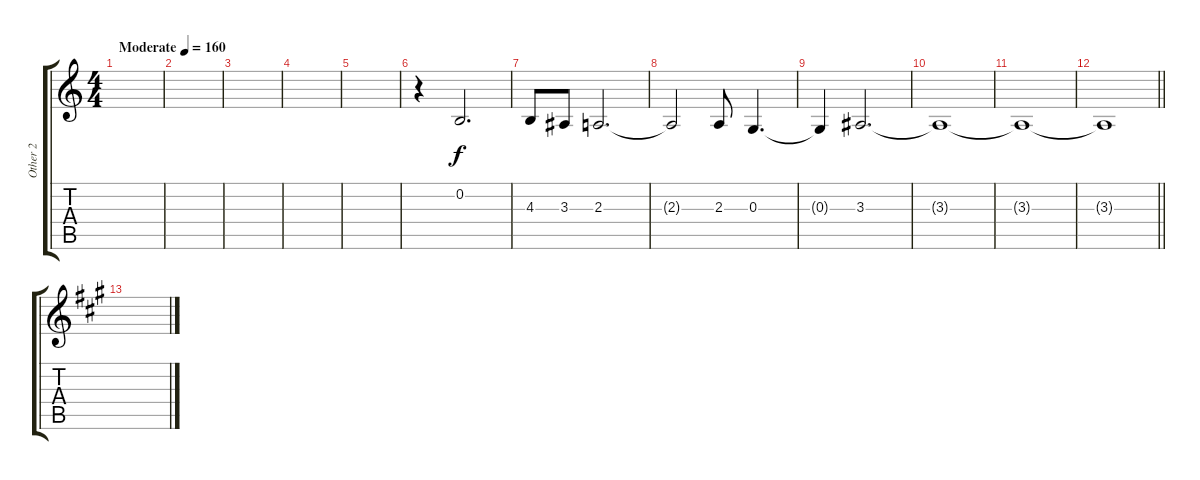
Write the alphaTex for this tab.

\track ("Other 2" "Other 2") {instrument choiraahs}
\staff {score tabs}
\tuning (E4 B3 G3 D3 A2 E2) {hide}
\ts (4 4)
\tempo (160 "Moderate")
\clef g2
\ks c
|
|
|
|
|
r.4 0.2.2{d} |
4.3.8 3.3.8 2.3.2{d} |
2.3{t}.2 2.3.8 0.3.4{d} |
0.3{t}.4 3.3.2{d} |
3.3{t}.1 |
3.3{t}.1 |
\barLineRight lightlight
3.3{t}.1 |
\ks a
